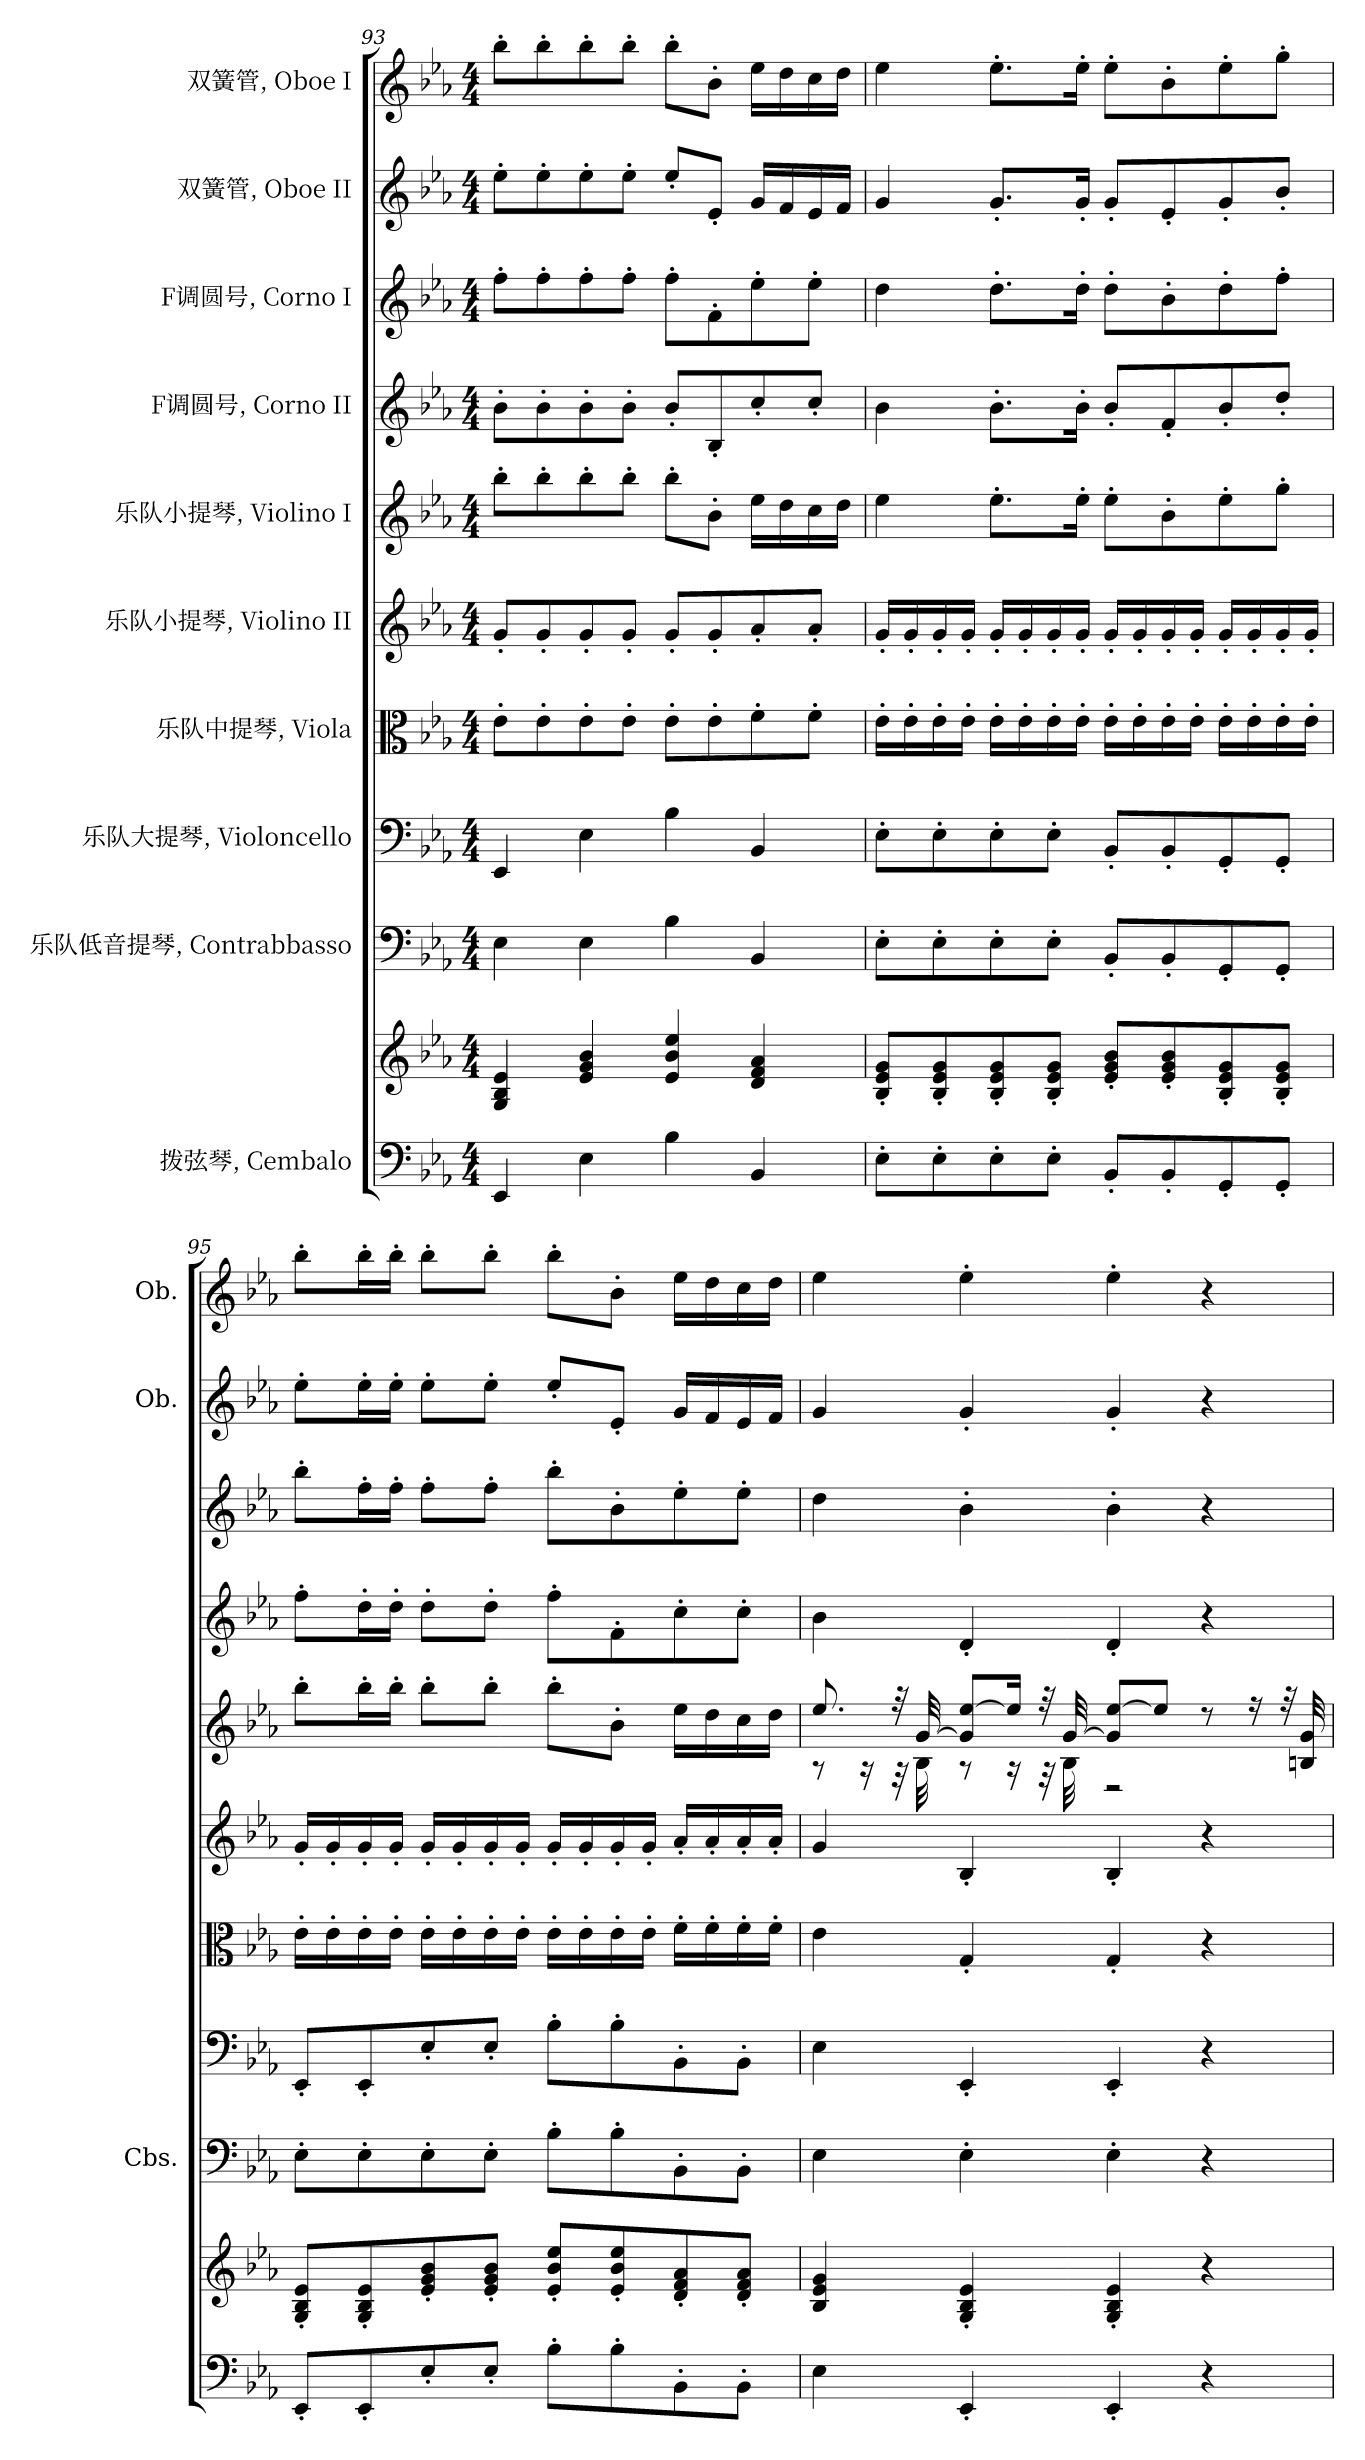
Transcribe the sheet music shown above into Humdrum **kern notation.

**kern	**kern	**kern	**kern	**kern	**kern	**kern	**kern	**kern	**kern	**kern
*part10	*part10	*part9	*part8	*part7	*part6	*part5	*part4	*part3	*part2	*part1
*staff11	*staff10	*staff9	*staff8	*staff7	*staff6	*staff5	*staff4	*staff3	*staff2	*staff1
*I"拨弦琴, Cembalo	*	*I"乐队低音提琴, Contrabbasso	*I"乐队大提琴, Violoncello	*I"乐队中提琴, Viola	*I"乐队小提琴, Violino II	*I"乐队小提琴, Violino I	*I"F调圆号, Corno II	*I"F调圆号, Corno I	*I"双簧管, Oboe II	*I"双簧管, Oboe I
*	*	*I'Cbs.	*	*	*	*	*	*	*I'Ob.	*I'Ob.
*clefF4	*clefG2	*clefF4	*clefF4	*clefC3	*clefG2	*clefG2	*clefG2	*clefG2	*clefG2	*clefG2
*	*	*ITrd7c12	*	*	*	*	*ITrd4c7	*ITrd4c7	*	*
*k[b-e-a-]	*k[b-e-a-]	*k[b-e-a-]	*k[b-e-a-]	*k[b-e-a-]	*k[b-e-a-]	*k[b-e-a-]	*k[b-e-a-d-]	*k[b-e-a-d-]	*k[b-e-a-]	*k[b-e-a-]
*M4/4	*M4/4	*M4/4	*M4/4	*M4/4	*M4/4	*M4/4	*M4/4	*M4/4	*M4/4	*M4/4
=93	=93	=93	=93	=93	=93	=93	=93	=93	=93	=93
4EE-/	4G/ 4B-/ 4e-/	4EE-\	4EE-/	8e-'\L	8g'/L	8bb-'\L	8e-'\L	8b-'\L	8ee-'\L	8bb-'\L
.	.	.	.	8e-'\	8g'/	8bb-'\	8e-'\	8b-'\	8ee-'\	8bb-'\
4E-\	4e-/ 4g/ 4b-/	4EE-\	4E-\	8e-'\	8g'/	8bb-'\	8e-'\	8b-'\	8ee-'\	8bb-'\
.	.	.	.	8e-'\J	8g'/J	8bb-'\J	8e-'\J	8b-'\J	8ee-'\J	8bb-'\J
4B-\	4e-/ 4b-/ 4ee-/	4BB-\	4B-\	8e-'\L	8g'/L	8bb-'\L	8e-'/L	8b-'\L	8ee-'/L	8bb-'\L
.	.	.	.	8e-'\	8g'/	8b-'\J	8E-'/	8B-'\	8e-'/J	8b-'\J
4BB-/	4d/ 4f/ 4a-/	4BBB-/	4BB-/	8f'\	8a-'/	16ee-\LL	8f'/	8a-'\	16g/LL	16ee-\LL
.	.	.	.	.	.	16dd\	.	.	16f/	16dd\
.	.	.	.	8f'\J	8a-'/J	16cc\	8f'/J	8a-'\J	16e-/	16cc\
.	.	.	.	.	.	16dd\JJ	.	.	16f/JJ	16dd\JJ
=94	=94	=94	=94	=94	=94	=94	=94	=94	=94	=94
8E-'\L	8B-/' 8e-/' 8g/'L	8EE-'\L	8E-'\L	16e-'\LL	16g'/LL	4ee-\	4e-\	4g\	4g/	4ee-\
.	.	.	.	16e-'\	16g'/	.	.	.	.	.
8E-'\	8B-/' 8e-/' 8g/'	8EE-'\	8E-'\	16e-'\	16g'/	.	.	.	.	.
.	.	.	.	16e-'\JJ	16g'/JJ	.	.	.	.	.
8E-'\	8B-/' 8e-/' 8g/'	8EE-'\	8E-'\	16e-'\LL	16g'/LL	8.ee-'\L	8.e-'\L	8.g'\L	8.g'/L	8.ee-'\L
.	.	.	.	16e-'\	16g'/	.	.	.	.	.
8E-'\J	8B-/' 8e-/' 8g/'J	8EE-'\J	8E-'\J	16e-'\	16g'/	.	.	.	.	.
.	.	.	.	16e-'\JJ	16g'/JJ	16ee-'\Jk	16e-'\Jk	16g'\Jk	16g'/Jk	16ee-'\Jk
8BB-'/L	8e-/' 8g/' 8b-/'L	8BBB-'/L	8BB-'/L	16e-'\LL	16g'/LL	8ee-'\L	8e-'/L	8g'\L	8g'/L	8ee-'\L
.	.	.	.	16e-'\	16g'/	.	.	.	.	.
8BB-'/	8e-/' 8g/' 8b-/'	8BBB-'/	8BB-'/	16e-'\	16g'/	8b-'\	8B-'/	8e-'\	8e-'/	8b-'\
.	.	.	.	16e-'\JJ	16g'/JJ	.	.	.	.	.
8GG'/	8B-/' 8e-/' 8g/'	8GGG'/	8GG'/	16e-'\LL	16g'/LL	8ee-'\	8e-'/	8g'\	8g'/	8ee-'\
.	.	.	.	16e-'\	16g'/	.	.	.	.	.
8GG'/J	8B-/' 8e-/' 8g/'J	8GGG'/J	8GG'/J	16e-'\	16g'/	8gg'\J	8g'/J	8b-'\J	8b-'/J	8gg'\J
.	.	.	.	16e-'\JJ	16g'/JJ	.	.	.	.	.
!!LO:PB:g=z
=95	=95	=95	=95	=95	=95	=95	=95	=95	=95	=95
8EE-'/L	8G/' 8B-/' 8e-/'L	8EE-'\L	8EE-'/L	16e-'\LL	16g'/LL	8bb-'\L	8b-'\L	8ee-'\L	8ee-'\L	8bb-'\L
.	.	.	.	16e-'\	16g'/	.	.	.	.	.
8EE-'/	8G/' 8B-/' 8e-/'	8EE-'\	8EE-'/	16e-'\	16g'/	16bb-'\L	16g'\L	16b-'\L	16ee-'\L	16bb-'\L
.	.	.	.	16e-'\JJ	16g'/JJ	16bb-'\JJ	16g'\JJ	16b-'\JJ	16ee-'\JJ	16bb-'\JJ
8E-'/	8e-/' 8g/' 8b-/'	8EE-'\	8E-'/	16e-'\LL	16g'/LL	8bb-'\L	8g'\L	8b-'\L	8ee-'\L	8bb-'\L
.	.	.	.	16e-'\	16g'/	.	.	.	.	.
8E-'/J	8e-/' 8g/' 8b-/'J	8EE-'\J	8E-'/J	16e-'\	16g'/	8bb-'\J	8g'\J	8b-'\J	8ee-'\J	8bb-'\J
.	.	.	.	16e-'\JJ	16g'/JJ	.	.	.	.	.
8B-'\L	8e-/' 8b-/' 8ee-/'L	8BB-'\L	8B-'\L	16e-'\LL	16g'/LL	8bb-'\L	8b-'\L	8ee-'\L	8ee-'/L	8bb-'\L
.	.	.	.	16e-'\	16g'/	.	.	.	.	.
8B-'\	8e-/' 8b-/' 8ee-/'	8BB-'\	8B-'\	16e-'\	16g'/	8b-'\J	8B-'\	8e-'\	8e-'/J	8b-'\J
.	.	.	.	16e-'\JJ	16g'/JJ	.	.	.	.	.
8BB-'\	8d/' 8f/' 8a-/'	8BBB-'\	8BB-'\	16f'\LL	16a-'/LL	16ee-\LL	8f'\	8a-'\	16g/LL	16ee-\LL
.	.	.	.	16f'\	16a-'/	16dd\	.	.	16f/	16dd\
8BB-'\J	8d/' 8f/' 8a-/'J	8BBB-'\J	8BB-'\J	16f'\	16a-'/	16cc\	8f'\J	8a-'\J	16e-/	16cc\
.	.	.	.	16f'\JJ	16a-'/JJ	16dd\JJ	.	.	16f/JJ	16dd\JJ
=96	=96	=96	=96	=96	=96	=96	=96	=96	=96	=96
*	*	*	*	*	*	*^	*	*	*	*
4E-\	4B-/ 4e-/ 4g/	4EE-\	4E-\	4e-\	4g/	8.ee-/	8r	4e-\	4g\	4g/	4ee-\
.	.	.	.	.	.	.	16r	.	.	.	.
.	.	.	.	.	.	32r	32r	.	.	.	.
.	.	.	.	.	.	[32g/	32B-\	.	.	.	.
4EE-'/	4G/' 4B-/' 4e-/'	4EE-'\	4EE-'/	4G'/	4B-'/	8g/] [8ee-/L	8r	4G'/	4e-'\	4g'/	4ee-'\
.	.	.	.	.	.	16ee-/Jk]	16r	.	.	.	.
.	.	.	.	.	.	32r	32r	.	.	.	.
.	.	.	.	.	.	[32g/	32B-\	.	.	.	.
4EE-'/	4G/' 4B-/' 4e-/'	4EE-'\	4EE-'/	4G'/	4B-'/	8g/] [8ee-/L	2r	4G'/	4e-'\	4g'/	4ee-'\
.	.	.	.	.	.	8ee-/J]	.	.	.	.	.
4r	4r	4r	4r	4r	4r	8r	.	4r	4r	4r	4r
.	.	.	.	.	.	16r	.	.	.	.	.
.	.	.	.	.	.	32r	.	.	.	.	.
.	.	.	.	.	.	32Bn/ 32g/	.	.	.	.	.
*	*	*	*	*	*	*v	*v	*	*	*	*
=	=	=	=	=	=	=	=	=	=	=
*-	*-	*-	*-	*-	*-	*-	*-	*-	*-	*-
